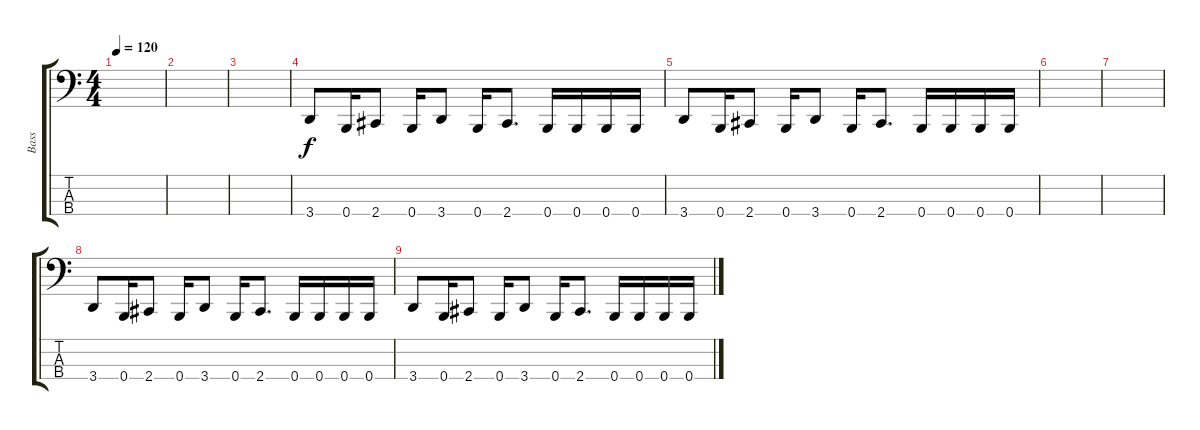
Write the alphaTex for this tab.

\track ("Bass" "Bass") {instrument electricbassfinger}
\staff {score tabs}
\tuning (E2 B1 Gb1 B0) {hide}
\ts (4 4)
\tempo 120
\clef f4
\ks c
|
|
|
3.4.8 0.4.16 2.4.8 0.4.16 3.4.8 0.4.16 2.4.8{d} 0.4.16 0.4.16 0.4.16 0.4.16 |
3.4.8 0.4.16 2.4.8 0.4.16 3.4.8 0.4.16 2.4.8{d} 0.4.16 0.4.16 0.4.16 0.4.16 |
|
|
3.4.8 0.4.16 2.4.8 0.4.16 3.4.8 0.4.16 2.4.8{d} 0.4.16 0.4.16 0.4.16 0.4.16 |
3.4.8 0.4.16 2.4.8 0.4.16 3.4.8 0.4.16 2.4.8{d} 0.4.16 0.4.16 0.4.16 0.4.16
